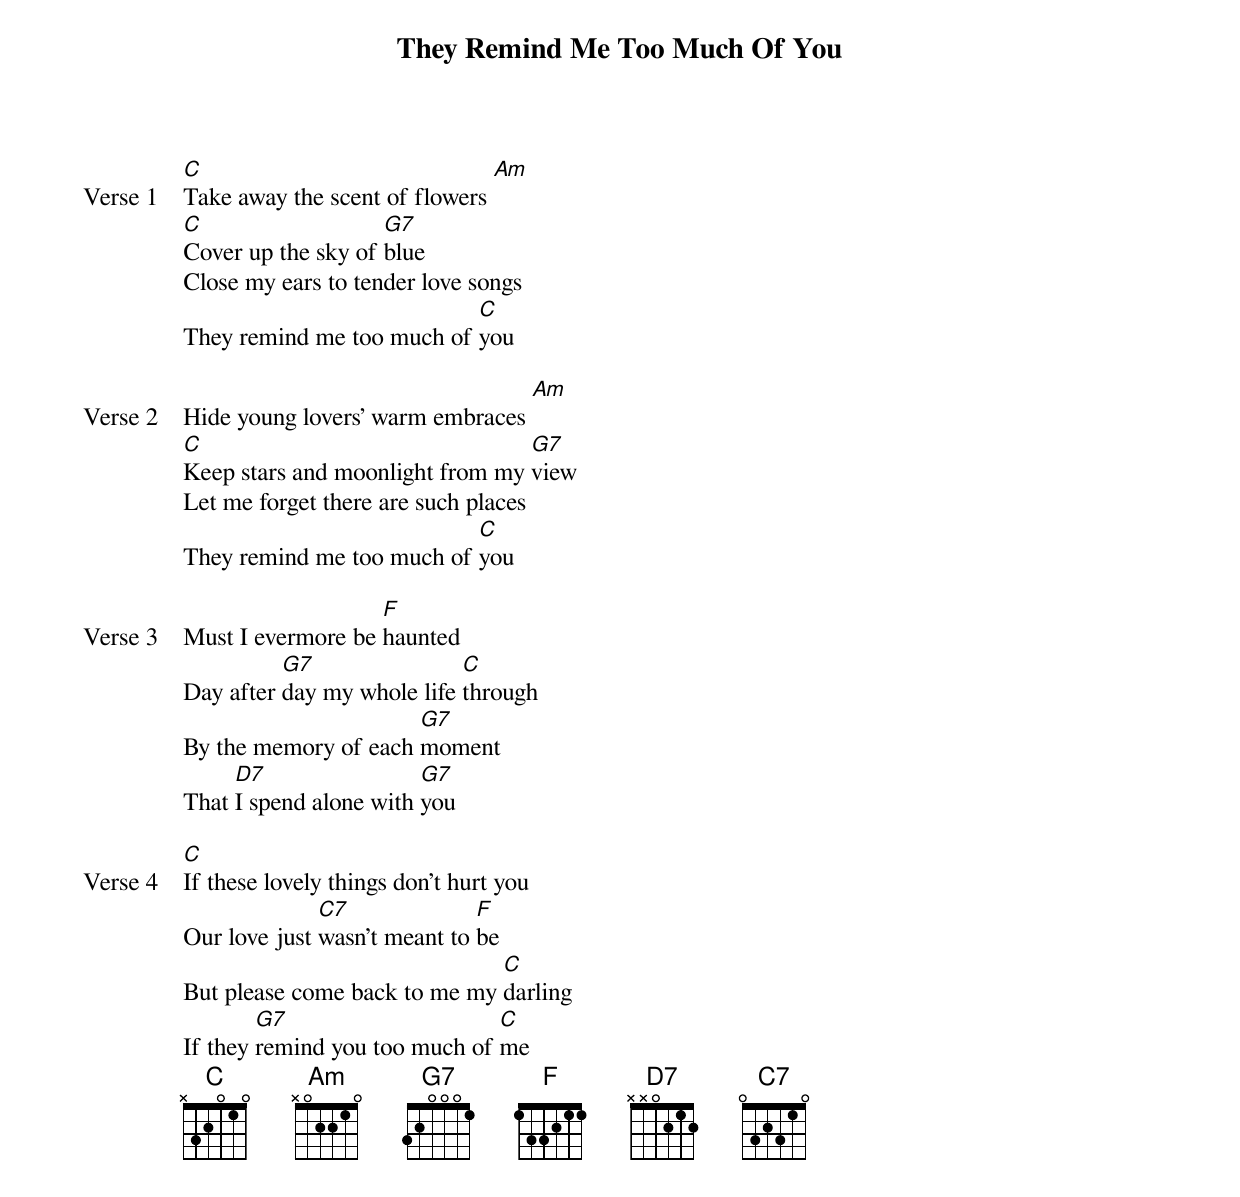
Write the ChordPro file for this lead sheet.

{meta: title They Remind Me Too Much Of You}
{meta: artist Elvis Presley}
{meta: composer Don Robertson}

{start_of_verse: Verse 1}
[C]Take away the scent of flowers [Am]
[C]Cover up the sky of [G7]blue
Close my ears to tender love songs
They remind me too much of [C]you
{end_of_verse}

{start_of_verse: Verse 2}
Hide young lovers' warm embraces [Am]
[C]Keep stars and moonlight from my [G7]view
Let me forget there are such places
They remind me too much of [C]you
{end_of_verse}

{start_of_verse: Verse 3}
Must I evermore be [F]haunted
Day after [G7]day my whole life [C]through
By the memory of each [G7]moment
That [D7]I spend alone with [G7]you
{end_of_verse}

{start_of_verse: Verse 4}
[C]If these lovely things don't hurt you
Our love just [C7]wasn't meant to [F]be
But please come back to me my [C]darling
If they [G7]remind you too much of [C]me
{end_of_verse}
